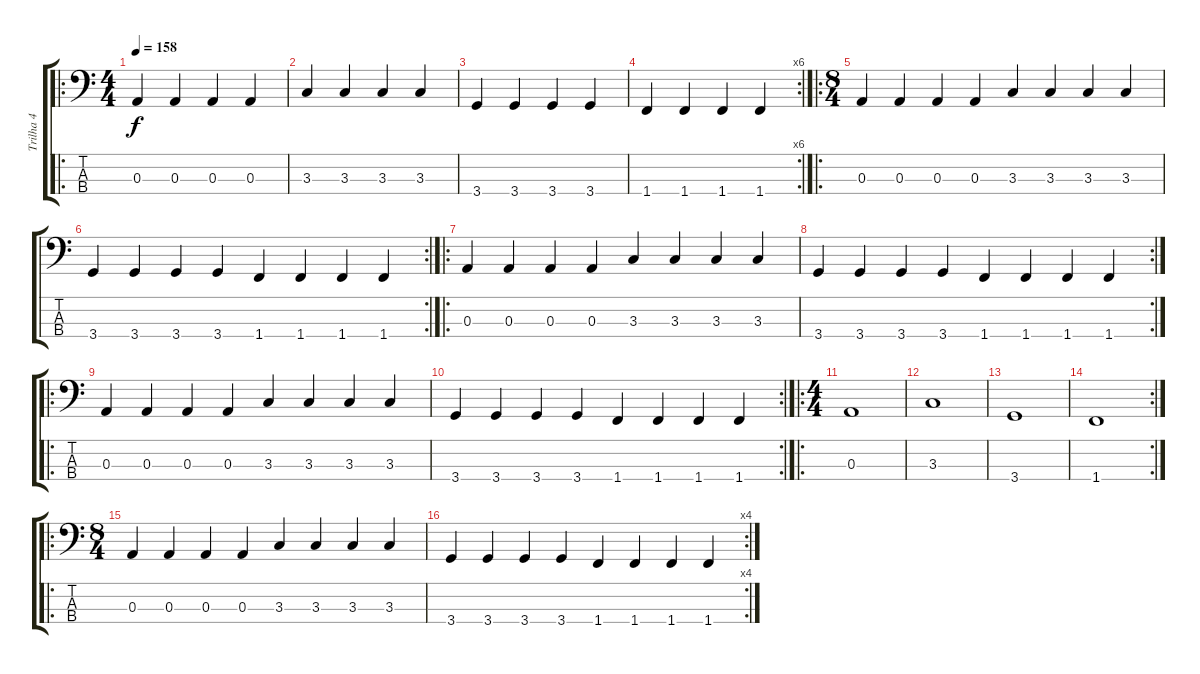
\track ("Trilha 4" "Trilha 4") {instrument electricbassfinger}
\staff {score tabs}
\tuning (G2 D2 A1 E1) {hide}
\ro
\ts (4 4)
\tempo 158
\clef f4
\ks c
0.3.4{dy f instrument electricbassfinger} 0.3.4 0.3.4 0.3.4 |
3.3.4 3.3.4 3.3.4 3.3.4 |
3.4.4 3.4.4 3.4.4 3.4.4 |
\rc 6
1.4.4 1.4.4 1.4.4 1.4.4 |
\ro
\ts (8 4)
0.3.4 0.3.4 0.3.4 0.3.4 3.3.4 3.3.4 3.3.4 3.3.4 |
\rc 2
3.4.4 3.4.4 3.4.4 3.4.4 1.4.4 1.4.4 1.4.4 1.4.4 |
\ro
0.3.4 0.3.4 0.3.4 0.3.4 3.3.4 3.3.4 3.3.4 3.3.4 |
\rc 2
3.4.4 3.4.4 3.4.4 3.4.4 1.4.4 1.4.4 1.4.4 1.4.4 |
\ro
0.3.4 0.3.4 0.3.4 0.3.4 3.3.4 3.3.4 3.3.4 3.3.4 |
\rc 2
3.4.4 3.4.4 3.4.4 3.4.4 1.4.4 1.4.4 1.4.4 1.4.4 |
\ro
\ts (4 4)
0.3.1 |
3.3.1 |
3.4.1 |
\rc 2
1.4.1 |
\ro
\ts (8 4)
0.3.4 0.3.4 0.3.4 0.3.4 3.3.4 3.3.4 3.3.4 3.3.4 |
\rc 4
3.4.4 3.4.4 3.4.4 3.4.4 1.4.4 1.4.4 1.4.4 1.4.4
